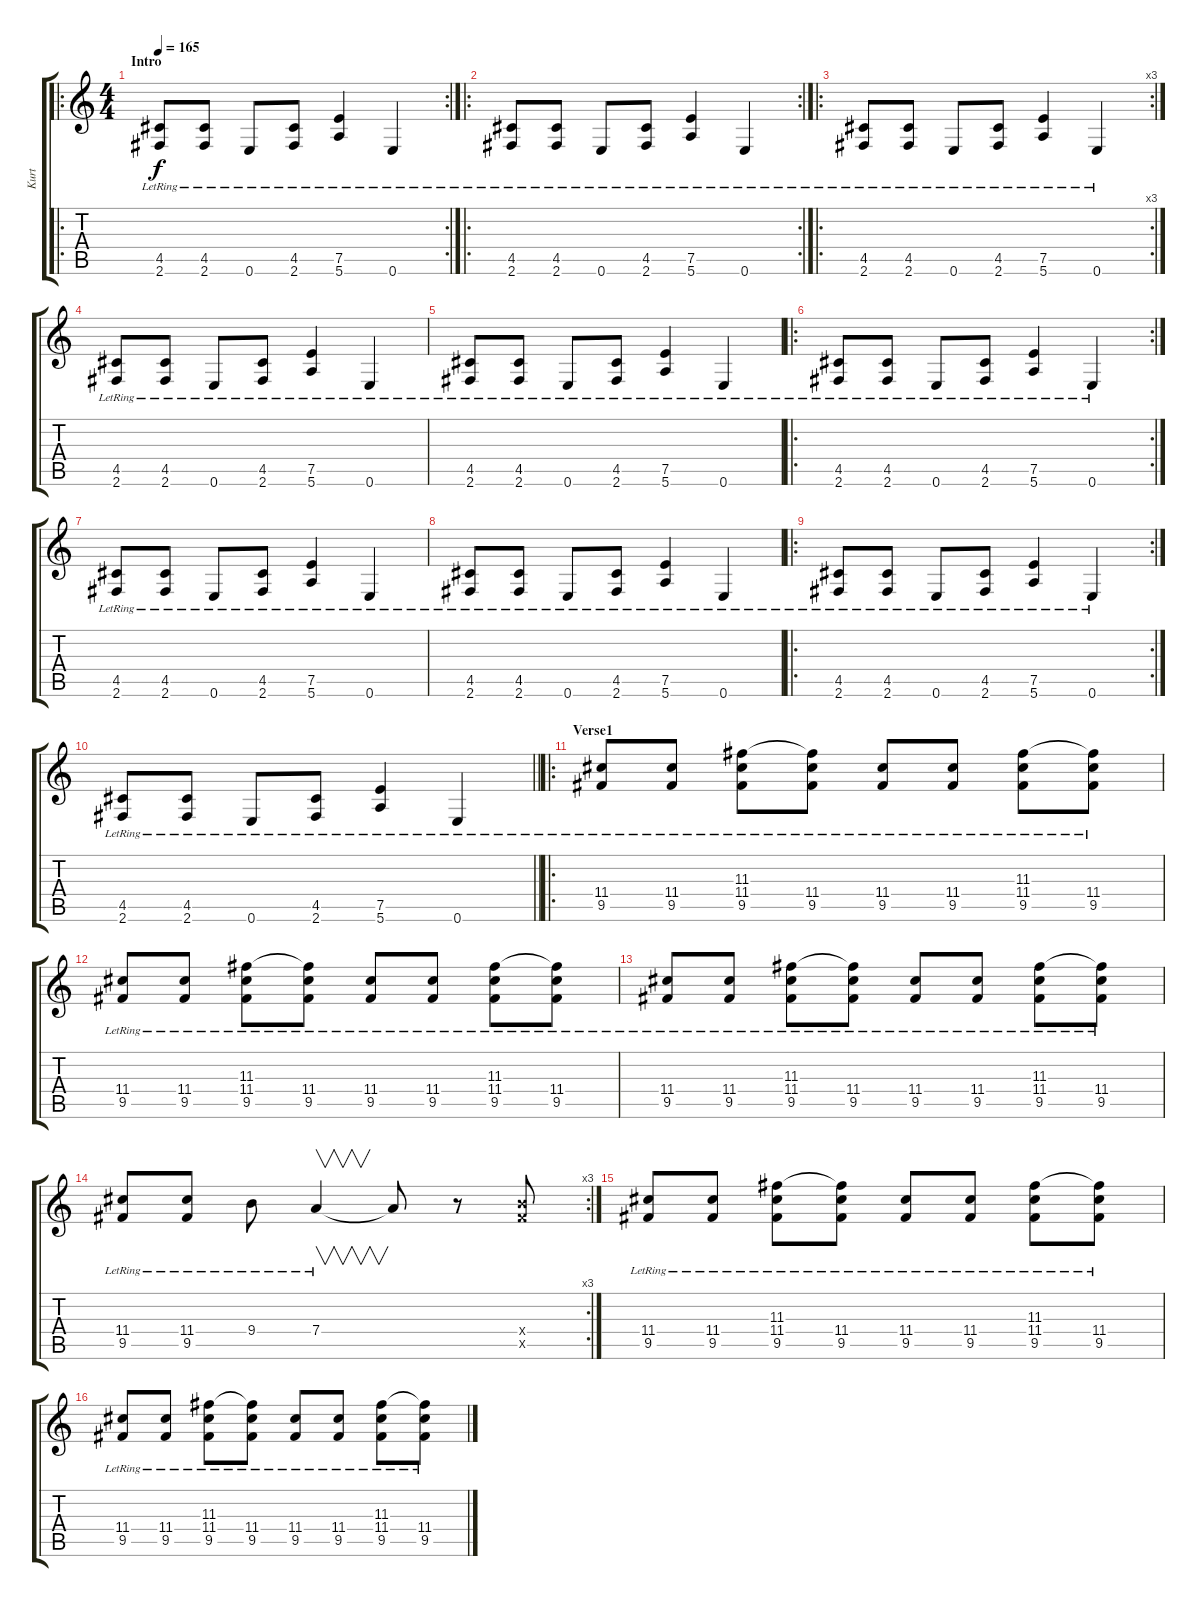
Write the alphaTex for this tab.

\track ("Kurt" "Kurt") {instrument distortionguitar}
\staff {score tabs}
\tuning (E4 B3 G3 D3 A2 E2) {hide}
\ro
\rc 2
\ts (4 4)
\section ("" "Intro")
\tempo 165
\clef g2
\ks c
(4.5{lr} 2.6{lr}).8{dy f instrument distortionguitar} (4.5{lr} 2.6{lr}).8 0.6{lr}.8 (4.5{lr} 2.6{lr}).8 (7.5{lr} 5.6{lr}).4 0.6{lr}.4 |
\ro
\rc 2
(4.5{lr} 2.6{lr}).8 (4.5{lr} 2.6{lr}).8 0.6{lr}.8 (4.5{lr} 2.6{lr}).8 (7.5{lr} 5.6{lr}).4 0.6{lr}.4 |
\ro
\rc 3
(4.5{lr} 2.6{lr}).8 (4.5{lr} 2.6{lr}).8 0.6{lr}.8 (4.5{lr} 2.6{lr}).8 (7.5{lr} 5.6{lr}).4 0.6{lr}.4 |
(4.5{lr} 2.6{lr}).8 (4.5{lr} 2.6{lr}).8 0.6{lr}.8 (4.5{lr} 2.6{lr}).8 (7.5{lr} 5.6{lr}).4 0.6{lr}.4 |
(4.5{lr} 2.6{lr}).8 (4.5{lr} 2.6{lr}).8 0.6{lr}.8 (4.5{lr} 2.6{lr}).8 (7.5{lr} 5.6{lr}).4 0.6{lr}.4 |
\ro
\rc 2
(4.5{lr} 2.6{lr}).8 (4.5{lr} 2.6{lr}).8 0.6{lr}.8 (4.5{lr} 2.6{lr}).8 (7.5{lr} 5.6{lr}).4 0.6{lr}.4 |
(4.5{lr} 2.6{lr}).8 (4.5{lr} 2.6{lr}).8 0.6{lr}.8 (4.5{lr} 2.6{lr}).8 (7.5{lr} 5.6{lr}).4 0.6{lr}.4 |
(4.5{lr} 2.6{lr}).8 (4.5{lr} 2.6{lr}).8 0.6{lr}.8 (4.5{lr} 2.6{lr}).8 (7.5{lr} 5.6{lr}).4 0.6{lr}.4 |
\ro
\rc 2
(4.5{lr} 2.6{lr}).8 (4.5{lr} 2.6{lr}).8 0.6{lr}.8 (4.5{lr} 2.6{lr}).8 (7.5{lr} 5.6{lr}).4 0.6{lr}.4 |
\barLineRight lightlight
(4.5{lr} 2.6{lr}).8 (4.5{lr} 2.6{lr}).8 0.6{lr}.8 (4.5{lr} 2.6{lr}).8 (7.5{lr} 5.6{lr}).4 0.6{lr}.4 |
\ro
\section ("" "Verse1")
(11.4{lr} 9.5{lr}).8 (11.4{lr} 9.5{lr}).8 (11.3{lr} 11.4{lr} 9.5{lr}).8 (11.3{t} 11.4{lr} 9.5{lr}).8 (11.4{lr} 9.5{lr}).8 (11.4{lr} 9.5{lr}).8 (11.3{lr} 11.4{lr} 9.5{lr}).8 (11.3{t} 11.4{lr} 9.5{lr}).8 |
(11.4{lr} 9.5{lr}).8 (11.4{lr} 9.5{lr}).8 (11.3{lr} 11.4{lr} 9.5{lr}).8 (11.3{t} 11.4{lr} 9.5{lr}).8 (11.4{lr} 9.5{lr}).8 (11.4{lr} 9.5{lr}).8 (11.3{lr} 11.4{lr} 9.5{lr}).8 (11.3{t} 11.4{lr} 9.5{lr}).8 |
(11.4{lr} 9.5{lr}).8 (11.4{lr} 9.5{lr}).8 (11.3{lr} 11.4{lr} 9.5{lr}).8 (11.3{t} 11.4{lr} 9.5{lr}).8 (11.4{lr} 9.5{lr}).8 (11.4{lr} 9.5{lr}).8 (11.3{lr} 11.4{lr} 9.5{lr}).8 (11.3{t} 11.4{lr} 9.5{lr}).8 |
\rc 3
(11.4{lr} 9.5{lr}).8 (11.4{lr} 9.5{lr}).8 9.4{lr}.8 7.4{lr}.4{v} 7.4{t}.8 r.8 (9.4{x} 9.5{x}).8 |
(11.4{lr} 9.5{lr}).8 (11.4{lr} 9.5{lr}).8 (11.3{lr} 11.4{lr} 9.5{lr}).8 (11.3{t} 11.4{lr} 9.5{lr}).8 (11.4{lr} 9.5{lr}).8 (11.4{lr} 9.5{lr}).8 (11.3{lr} 11.4{lr} 9.5{lr}).8 (11.3{t} 11.4{lr} 9.5{lr}).8 |
(11.4{lr} 9.5{lr}).8 (11.4{lr} 9.5{lr}).8 (11.3{lr} 11.4{lr} 9.5{lr}).8 (11.3{t} 11.4{lr} 9.5{lr}).8 (11.4{lr} 9.5{lr}).8 (11.4{lr} 9.5{lr}).8 (11.3{lr} 11.4{lr} 9.5{lr}).8 (11.3{t} 11.4{lr} 9.5{lr}).8
